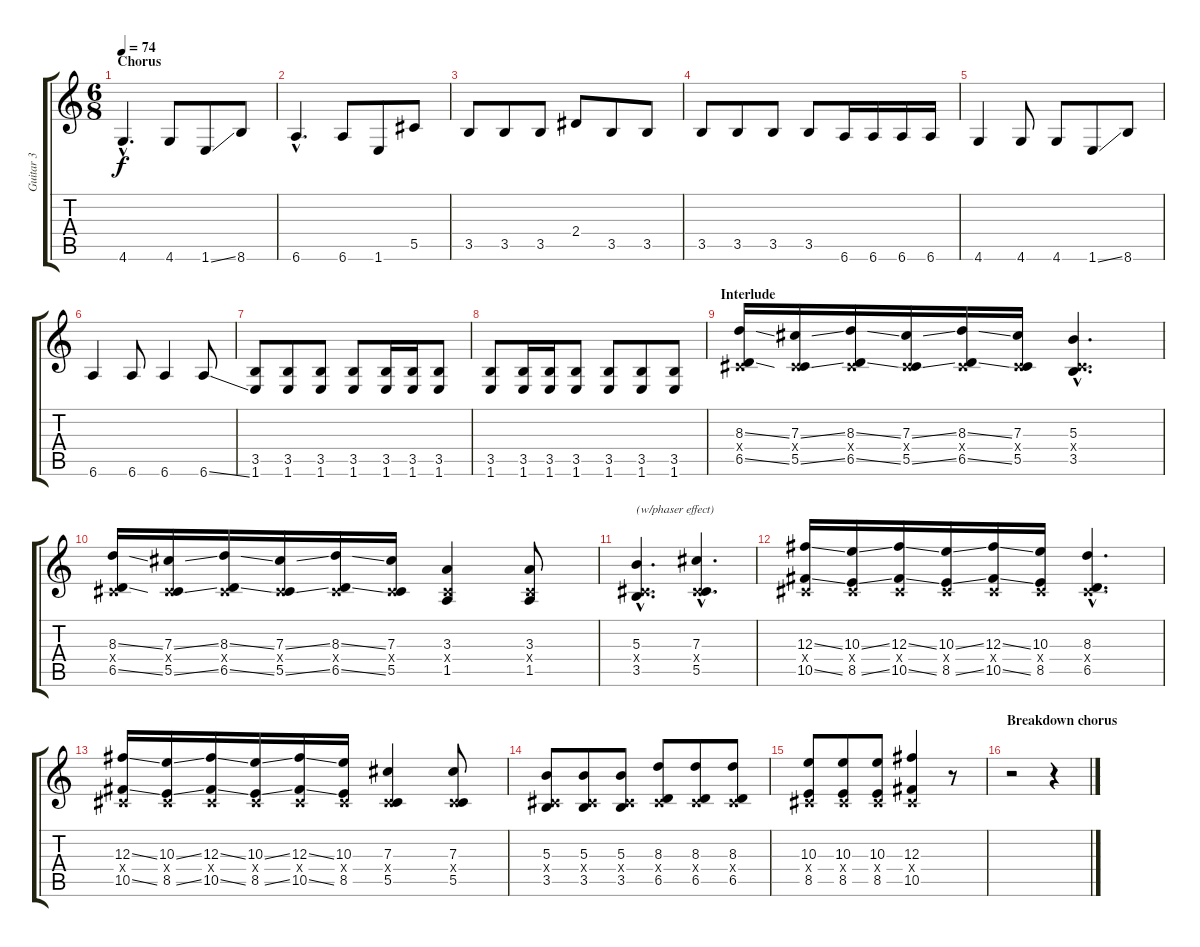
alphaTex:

\track ("Guitar 3" "Guitar 3") {instrument distortionguitar}
\staff {score tabs}
\tuning (Eb4 Bb3 Gb3 Db3 Ab2 Eb2) {hide}
\ts (6 8)
\section ("" "Chorus")
\tempo 74
\clef g2
\ks c
4.6{hac}.4{d dy f} 4.6.8 1.6{ss}.8 8.6.8 |
6.6{hac}.4{d} 6.6.8 1.6.8 5.5.8 |
3.5.8 3.5.8 3.5.8 2.4.8 3.5.8 3.5.8 |
3.5.8 3.5.8 3.5.8 3.5.8 6.6.16 6.6.16 6.6.16 6.6.16 |
4.6.4 4.6.8 4.6.8 1.6{ss}.8 8.6.8 |
6.6.4 6.6.8 6.6.4 6.6{ss}.8 |
(3.5 1.6).8 (3.5 1.6).8 (3.5 1.6).8 (3.5 1.6).8 (3.5 1.6).16 (3.5 1.6).16 (3.5 1.6).8 |
(3.5 1.6).8 (3.5 1.6).16 (3.5 1.6).16 (3.5 1.6).8 (3.5 1.6).8 (3.5 1.6).8 (3.5 1.6).8 |
\section ("" "Interlude")
(8.3{ss} 0.4{x} 6.5{ss}).16{volume 15} (7.3{ss} 0.4{x} 5.5{ss}).16 (8.3{ss} 0.4{x} 6.5{ss}).16 (7.3{ss} 0.4{x} 5.5{ss}).16 (8.3{ss} 0.4{x} 6.5{ss}).16 (7.3 0.4{x} 5.5).16 (5.3{hac} 0.4{hac x} 3.5{hac}).4{d} |
(8.3{ss} 0.4{x} 6.5{ss}).16 (7.3{ss} 0.4{x} 5.5{ss}).16 (8.3{ss} 0.4{x} 6.5{ss}).16 (7.3{ss} 0.4{x} 5.5{ss}).16 (8.3{ss} 0.4{x} 6.5{ss}).16 (7.3 0.4{x} 5.5).16 (3.3 0.4{x} 1.5).4 (3.3 0.4{x} 1.5).8 |
(5.3{hac} 0.4{hac x} 3.5{hac}).4{d txt "(w/phaser effect)"} (7.3{hac} 0.4{hac x} 5.5{hac}).4{d} |
(12.3{ss} 0.4{x} 10.5{ss}).16 (10.3{ss} 0.4{x} 8.5{ss}).16 (12.3{ss} 0.4{x} 10.5{ss}).16 (10.3{ss} 0.4{x} 8.5{ss}).16 (12.3{ss} 0.4{x} 10.5{ss}).16 (10.3 0.4{x} 8.5).16 (8.3{hac} 0.4{hac x} 6.5{hac}).4{d} |
(12.3{ss} 0.4{x} 10.5{ss}).16 (10.3{ss} 0.4{x} 8.5{ss}).16 (12.3{ss} 0.4{x} 10.5{ss}).16 (10.3{ss} 0.4{x} 8.5{ss}).16 (12.3{ss} 0.4{x} 10.5{ss}).16 (10.3 0.4{x} 8.5).16 (7.3 0.4{x} 5.5).4 (7.3 0.4{x} 5.5).8 |
(5.3 0.4{x} 3.5).8 (5.3 0.4{x} 3.5).8 (5.3 0.4{x} 3.5).8 (8.3 0.4{x} 6.5).8 (8.3 0.4{x} 6.5).8 (8.3 0.4{x} 6.5).8 |
(10.3 0.4{x} 8.5).8 (10.3 0.4{x} 8.5).8 (10.3 0.4{x} 8.5).8 (12.3 0.4{x} 10.5).4 r.8{volume 13} |
\section ("" "Breakdown chorus")
r.2{volume 13} r.4
